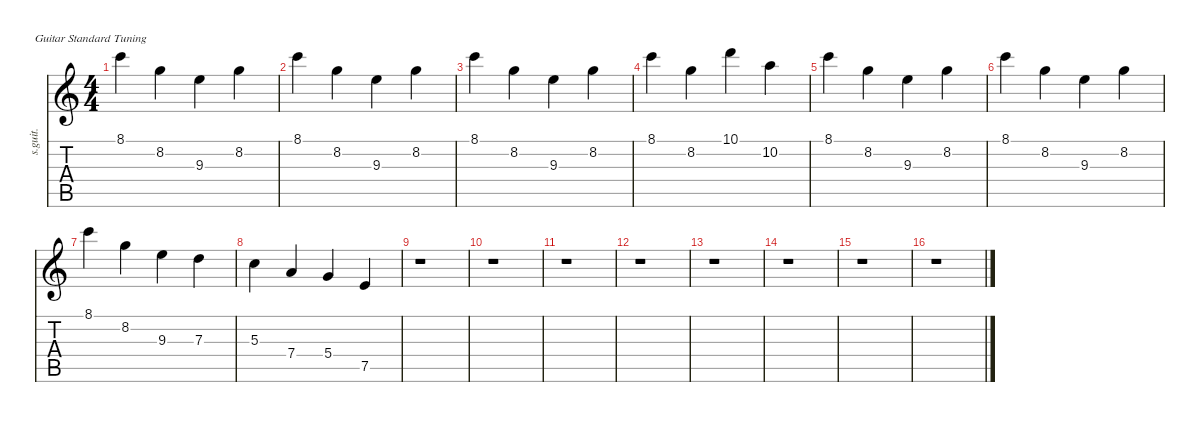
\defaultSystemsLayout 4
\hideDynamics
\bracketExtendMode nobrackets
\track ("" "s.guit.") {instrument distortionguitar}
\staff {score tabs}
\tuning (E4 B3 G3 D3 A2 E2)
\ts (4 4)
\beaming (8 2 2 2 2)
\tempo (160 hide)
\clef g2
\ks c
8.1.4{dy f instrument distortionguitar} 8.2.4 9.3.4 8.2.4 |
8.1.4 8.2.4 9.3.4 8.2.4 |
8.1.4 8.2.4 9.3.4 8.2.4 |
8.1.4 8.2.4 10.1.4 10.2.4 |
8.1.4 8.2.4 9.3.4 8.2.4 |
8.1.4 8.2.4 9.3.4 8.2.4 |
8.1.4 8.2.4 9.3.4 7.3.4 |
5.3.4 7.4.4 5.4.4 7.5.4 |
r.1 |
r.1 |
r.1 |
r.1 |
r.1 |
r.1 |
r.1 |
r.1
